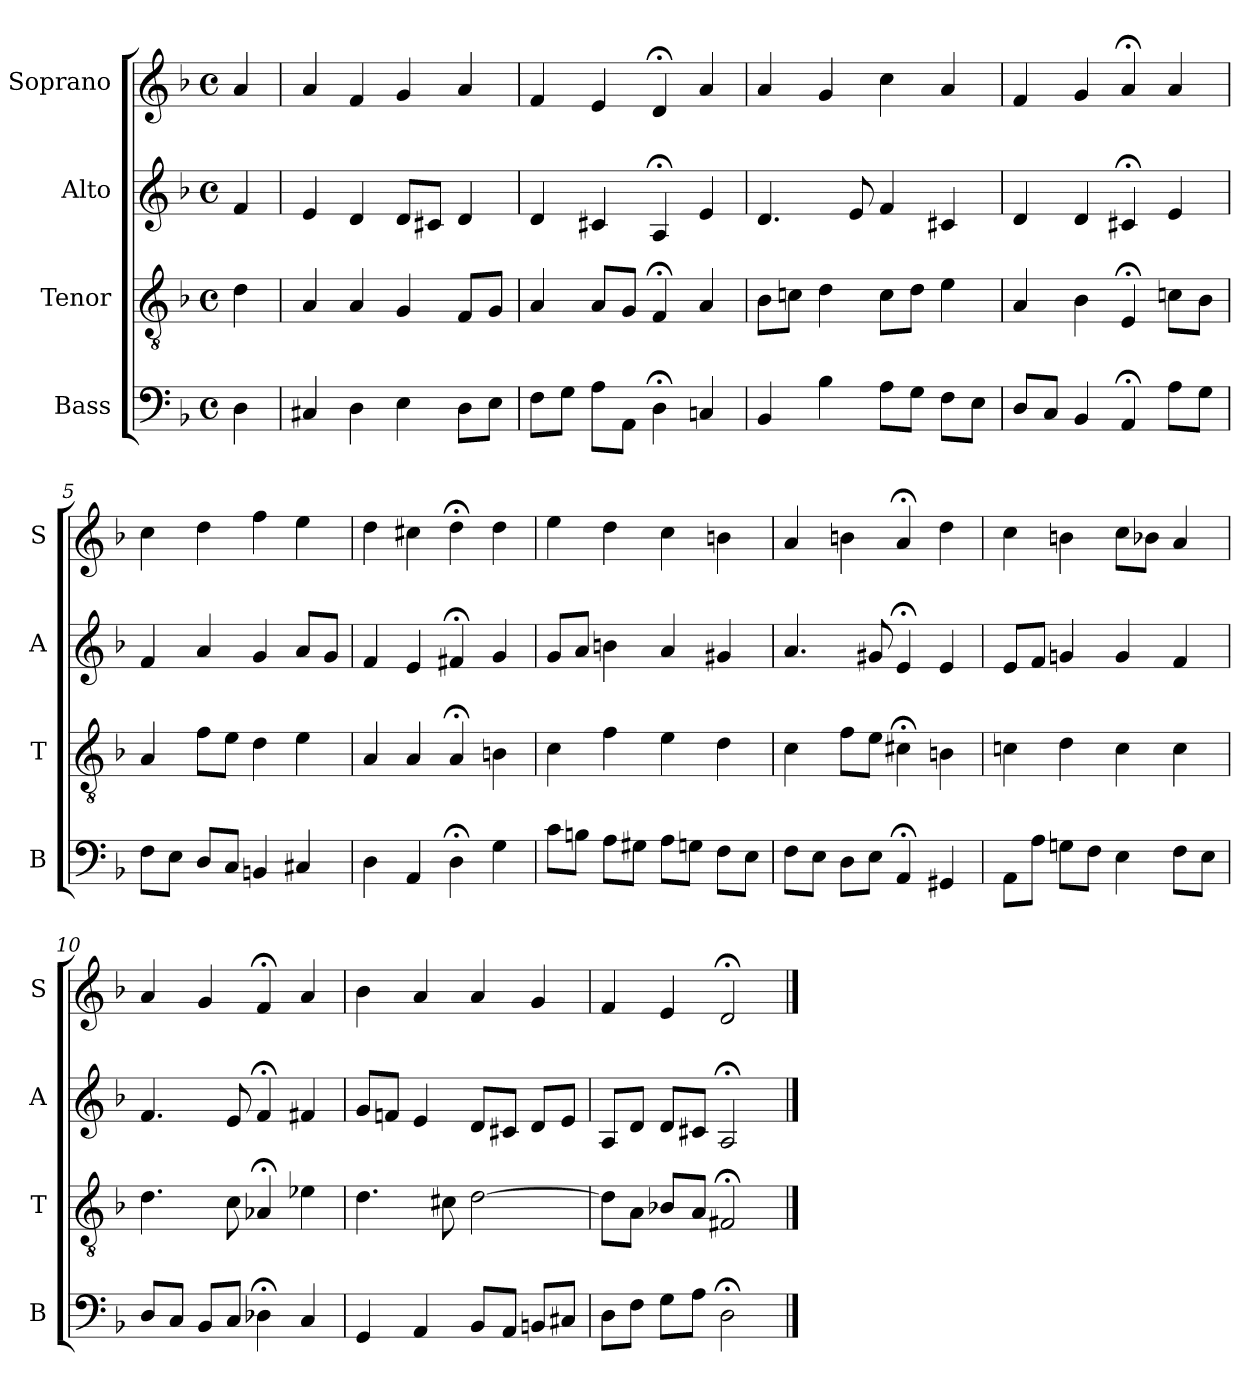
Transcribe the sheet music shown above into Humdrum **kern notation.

**kern	**kern	**kern	**kern
*part4	*part3	*part2	*part1
*staff4	*staff3	*staff2	*staff1
*I"Bass	*I"Tenor	*I"Alto	*I"Soprano
*I'B	*I'T	*I'A	*I'S
*clefF4	*clefGv2	*clefG2	*clefG2
*k[b-]	*k[b-]	*k[b-]	*k[b-]
*d:	*d:	*d:	*d:
*M4/4	*M4/4	*M4/4	*M4/4
*met(c)	*met(c)	*met(c)	*met(c)
*MM100	*MM100	*MM100	*MM100
=	=	=	=
4D	4d	4f	4a
=1	=1	=1	=1
4C#X	4A	4e	4a
4D	4A	4d	4f
4E	4G	8dL	4g
.	.	8c#XJ	.
8DL	8FL	4d	4a
8EJ	8GJ	.	.
=2	=2	=2	=2
8FL	4A	4d	4f
8GJ	.	.	.
8AL	8AL	4c#X	4e
8AAJ	8GJ	.	.
4D;<	4F;<	4A;<	4d;<
4Cn	4A	4e	4a
=3	=3	=3	=3
4BB-	8B-L	4.d	4a
.	8cnJ	.	.
4B-	4d	.	4g
.	.	8e	.
8AL	8cL	4f	4cc
8GJ	8dJ	.	.
8FL	4e	4c#X	4a
8EJ	.	.	.
=4	=4	=4	=4
8DL	4A	4d	4f
8CJ	.	.	.
4BB-	4B-	4d	4g
4AA;<	4E;<	4c#X;<	4a;<
8AL	8cnL	4e	4a
8GJ	8B-J	.	.
=5	=5	=5	=5
8FL	4A	4f	4cc
8EJ	.	.	.
8DL	8fL	4a	4dd
8CJ	8eJ	.	.
4BBn	4d	4g	4ff
4C#X	4e	8aL	4ee
.	.	8gJ	.
=6	=6	=6	=6
4D	4A	4f	4dd
4AA	4A	4e	4cc#X
4D;<	4A;<	4f#X;<	4dd;<
4G	4Bn	4g	4dd
=7	=7	=7	=7
8cL	4c	8gL	4ee
8BnJ	.	8aJ	.
8AL	4f	4bn	4dd
8G#XJ	.	.	.
8AL	4e	4a	4cc
8GnJ	.	.	.
8FL	4d	4g#X	4bn
8EJ	.	.	.
=8	=8	=8	=8
8FL	4c	4.a	4a
8EJ	.	.	.
8DL	8fL	.	4bn
8EJ	8eJ	8g#X	.
4AA;<	4c#X;<	4e;<	4a;<
4GG#X	4Bn	4e	4dd
=9	=9	=9	=9
8AAL	4cn	8eL	4cc
8AJ	.	8fJ	.
8GnL	4d	4gn	4bn
8FJ	.	.	.
4E	4c	4g	8ccL
.	.	.	8b-XJ
8FL	4c	4f	4a
8EJ	.	.	.
=10	=10	=10	=10
8DL	4.d	4.f	4a
8CJ	.	.	.
8BB-L	.	.	4g
8CJ	8c	8e	.
4D-X;<	4A-X;<	4f;<	4f;<
4C	4e-X	4f#X	4a
=11	=11	=11	=11
4GG	4.d	8gL	4b-
.	.	8fnJ	.
4AA	.	4e	4a
.	8c#X	.	.
8BB-L	[2d	8dL	4a
8AAJ	.	8c#XJ	.
8BBnL	.	8dL	4g
8C#XJ	.	8eJ	.
=12	=12	=12	=12
8DL	8dL]	8AL	4f
8FJ	8AJ	8dJ	.
8GL	8B-XL	8dL	4e
8AJ	8AJ	8c#XJ	.
2D;<	2F#X;<	2A;<	2d;<
==	==	==	==
*-	*-	*-	*-
